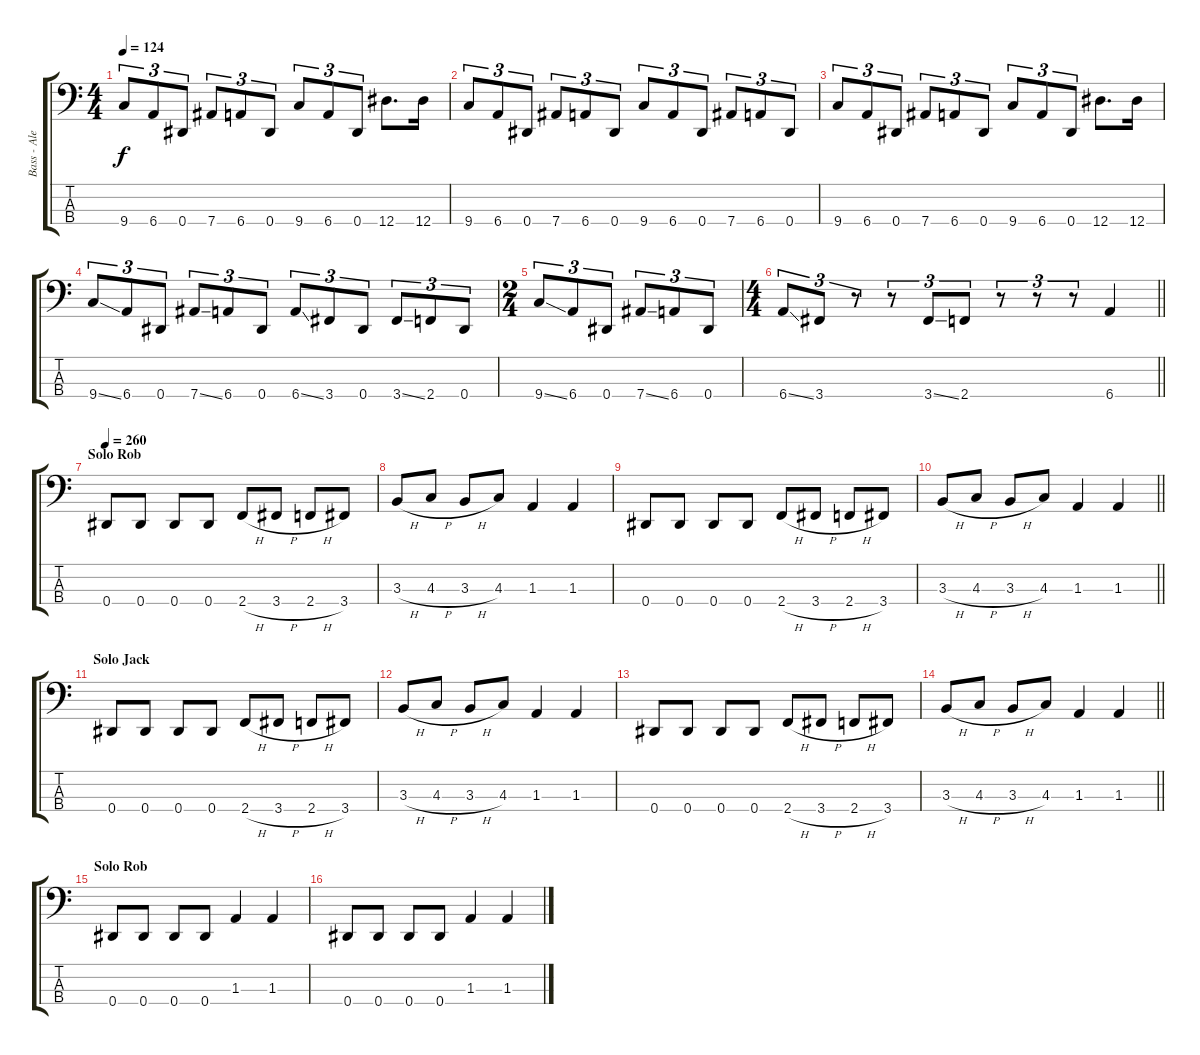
\track ("Bass - Alex Webster" "Bass - Ale") {instrument electricbassfinger}
\staff {score tabs}
\tuning (Gb2 Db2 Ab1 Eb1) {hide}
\ts (4 4)
\tempo 124
\clef f4
\ks c
9.4.8{tu (3 2) dy f} 6.4.8{tu (3 2)} 0.4.8{tu (3 2)} 7.4.8{tu (3 2)} 6.4.8{tu (3 2)} 0.4.8{tu (3 2)} 9.4.8{tu (3 2)} 6.4.8{tu (3 2)} 0.4.8{tu (3 2)} 12.4.8{d} 12.4.16 |
9.4.8{tu (3 2)} 6.4.8{tu (3 2)} 0.4.8{tu (3 2)} 7.4.8{tu (3 2)} 6.4.8{tu (3 2)} 0.4.8{tu (3 2)} 9.4.8{tu (3 2)} 6.4.8{tu (3 2)} 0.4.8{tu (3 2)} 7.4.8{tu (3 2)} 6.4.8{tu (3 2)} 0.4.8{tu (3 2)} |
9.4.8{tu (3 2)} 6.4.8{tu (3 2)} 0.4.8{tu (3 2)} 7.4.8{tu (3 2)} 6.4.8{tu (3 2)} 0.4.8{tu (3 2)} 9.4.8{tu (3 2)} 6.4.8{tu (3 2)} 0.4.8{tu (3 2)} 12.4.8{d} 12.4.16 |
9.4{ss}.8{tu (3 2)} 6.4.8{tu (3 2)} 0.4.8{tu (3 2)} 7.4{ss}.8{tu (3 2)} 6.4.8{tu (3 2)} 0.4.8{tu (3 2)} 6.4{ss}.8{tu (3 2)} 3.4.8{tu (3 2)} 0.4.8{tu (3 2)} 3.4{ss}.8{tu (3 2)} 2.4.8{tu (3 2)} 0.4.8{tu (3 2)} |
\ts (2 4)
9.4{ss}.8{tu (3 2)} 6.4.8{tu (3 2)} 0.4.8{tu (3 2)} 7.4{ss}.8{tu (3 2)} 6.4.8{tu (3 2)} 0.4.8{tu (3 2)} |
\ts (4 4)
\barLineRight lightlight
6.4{ss}.8{tu (3 2)} 3.4.8{tu (3 2)} r.8{tu (3 2)} r.8{tu (3 2)} 3.4{ss}.8{tu (3 2)} 2.4.8{tu (3 2)} r.8{tu (3 2)} r.8{tu (3 2)} r.8{tu (3 2)} 6.4.4 |
\section ("" "Solo Rob")
\tempo 260
0.4.8 0.4.8 0.4.8 0.4.8 2.4{h}.8 3.4{h}.8 2.4{h}.8 3.4.8 |
3.3{h}.8 4.3{h}.8 3.3{h}.8 4.3.8 1.3.4 1.3.4 |
0.4.8 0.4.8 0.4.8 0.4.8 2.4{h}.8 3.4{h}.8 2.4{h}.8 3.4.8 |
\barLineRight lightlight
3.3{h}.8 4.3{h}.8 3.3{h}.8 4.3.8 1.3.4 1.3.4 |
\section ("" "Solo Jack")
0.4.8 0.4.8 0.4.8 0.4.8 2.4{h}.8 3.4{h}.8 2.4{h}.8 3.4.8 |
3.3{h}.8 4.3{h}.8 3.3{h}.8 4.3.8 1.3.4 1.3.4 |
0.4.8 0.4.8 0.4.8 0.4.8 2.4{h}.8 3.4{h}.8 2.4{h}.8 3.4.8 |
\barLineRight lightlight
3.3{h}.8 4.3{h}.8 3.3{h}.8 4.3.8 1.3.4 1.3.4 |
\section ("" "Solo Rob")
0.4.8 0.4.8 0.4.8 0.4.8 1.3.4 1.3.4 |
0.4.8 0.4.8 0.4.8 0.4.8 1.3.4 1.3.4
